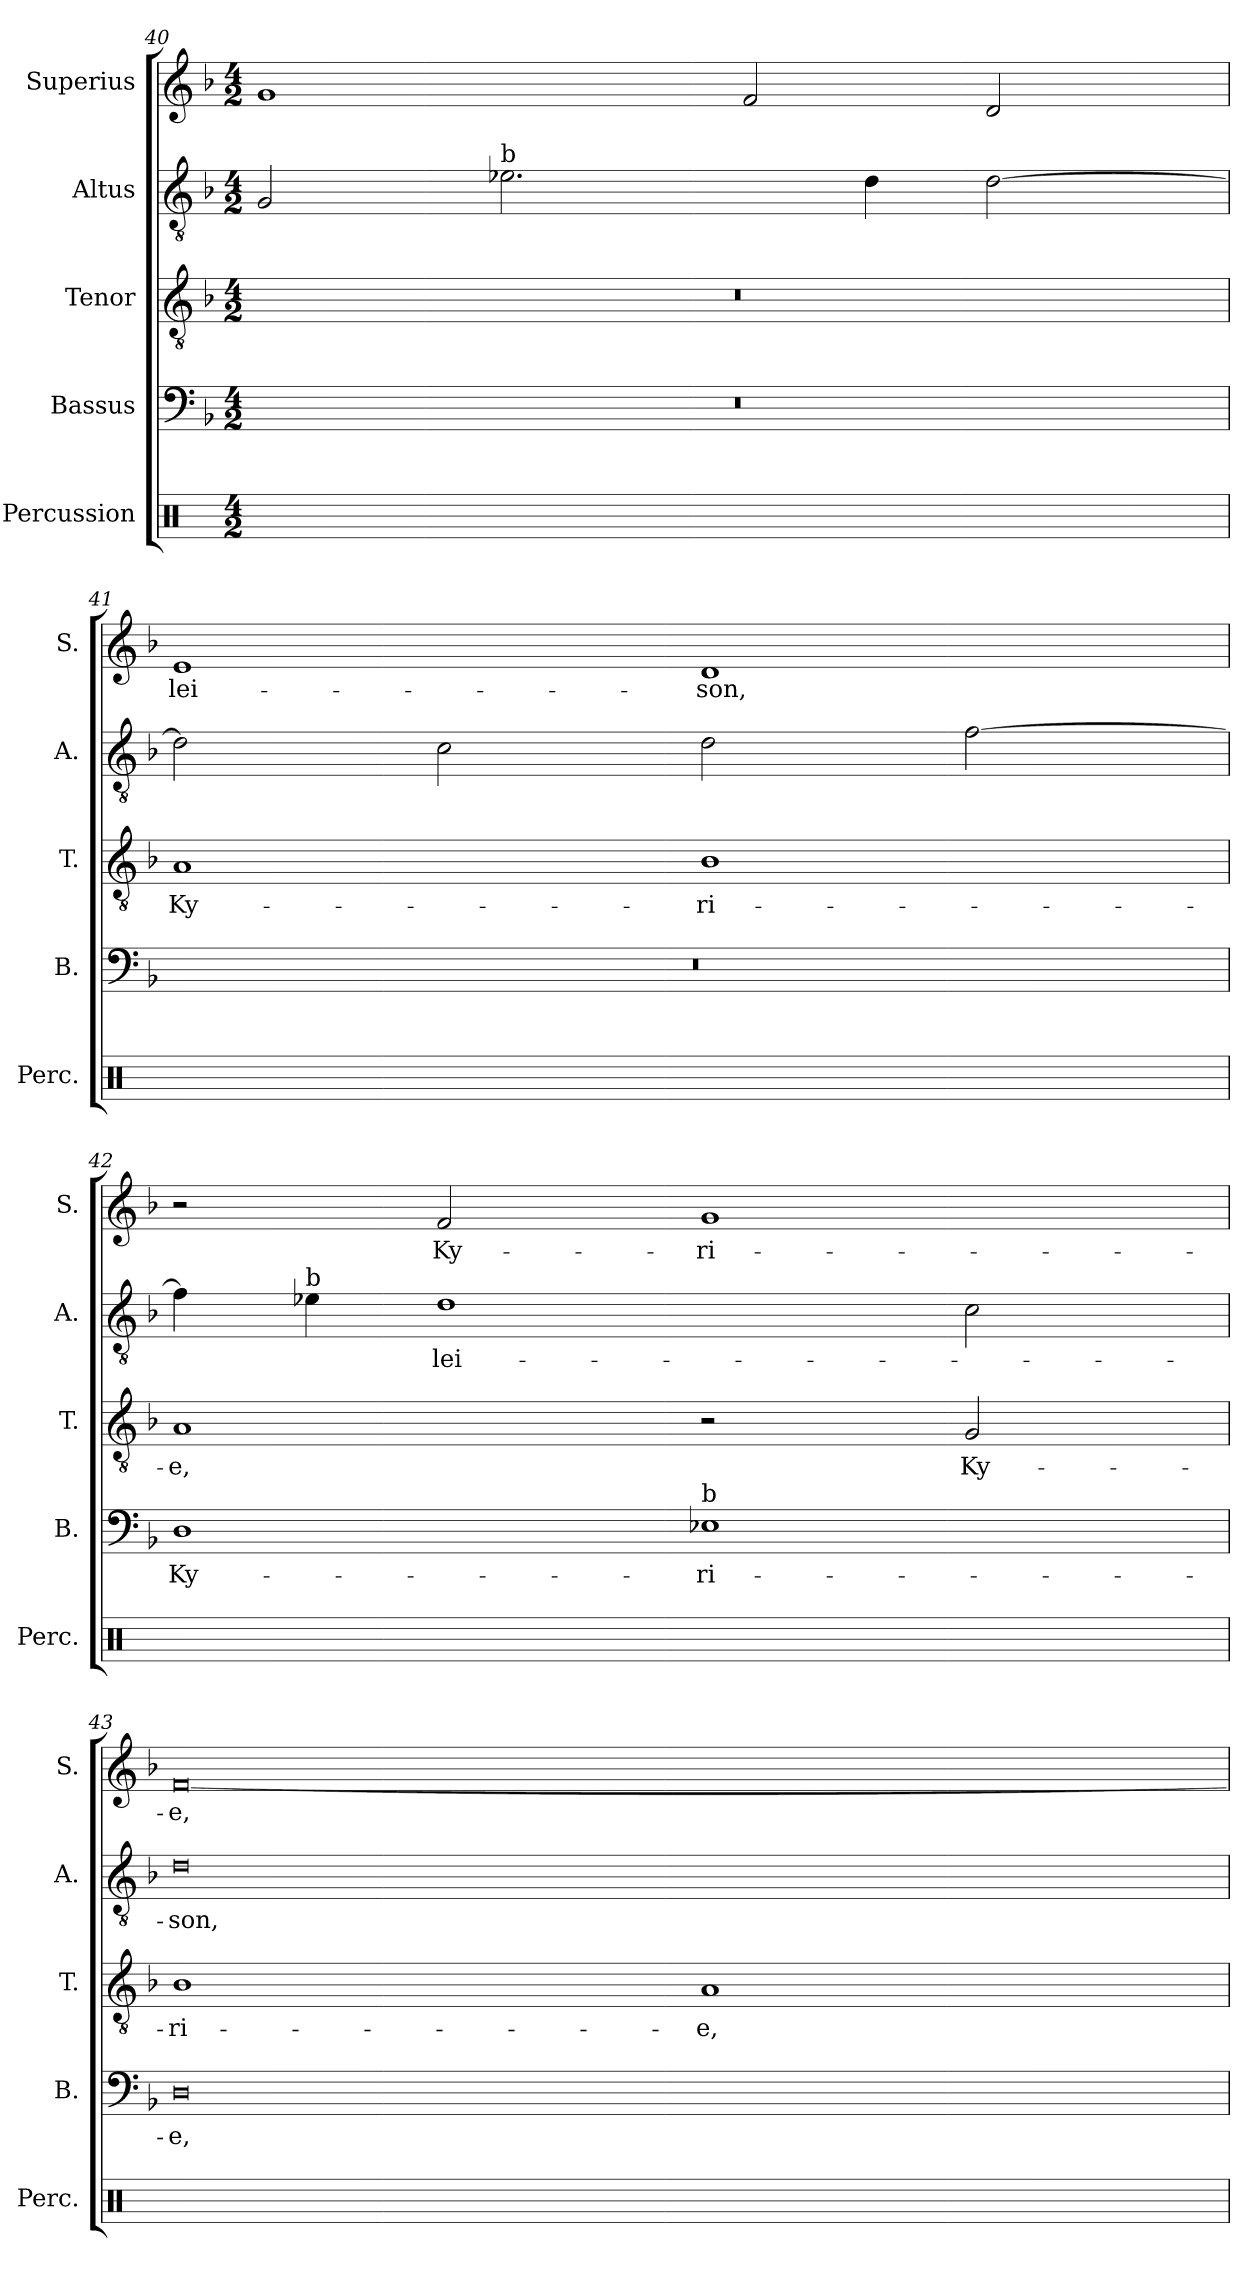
**kern	**kern	**text	**kern	**text	**kern	**text	**kern	**text
*part5	*part4	*part4	*part3	*part3	*part2	*part2	*part1	*part1
*staff5	*staff4	*staff4	*staff3	*staff3	*staff2	*staff2	*staff1	*staff1
*I"Percussion	*I"Bassus	*	*I"Tenor	*	*I"Altus	*	*I"Superius	*
*I'Perc.	*I'B.	*	*I'T.	*	*I'A.	*	*I'S.	*
*clefX	*clefF4	*	*clefGv2	*	*clefGv2	*	*clefG2	*
*	*	*	*ITrd7c12	*	*ITrd7c12	*	*	*
*k[]	*k[b-]	*	*k[b-]	*	*k[b-]	*	*k[b-]	*
*C:	*F:	*	*F:	*	*F:	*	*F:	*
*M4/2	*M4/2	*	*M4/2	*	*M4/2	*	*M4/2	*
=40	=40	=40	=40	=40	=40	=40	=40	=40
!	!LO:N:vis=1	!	!LO:N:vis=1	!	!	!	!	!
16Rei/LLyy	0r	.	0r	.	2GGi/	.	1gi	.
16Rei/yy	.	.	.	.	.	.	.	.
16Rei/yy	.	.	.	.	.	.	.	.
16Rei/JJyy	.	.	.	.	.	.	.	.
16Rei/LLyy	.	.	.	.	.	.	.	.
16Rei/yy	.	.	.	.	.	.	.	.
16Rei/yy	.	.	.	.	.	.	.	.
16Rei/JJyy	.	.	.	.	.	.	.	.
!	!	!	!	!	!LO:TX:a:t=b	!	!	!
16Rei/LLyy	.	.	.	.	2.E-j\	.	.	.
16Rei/yy	.	.	.	.	.	.	.	.
16Rei/yy	.	.	.	.	.	.	.	.
16Rei/JJyy	.	.	.	.	.	.	.	.
16Rei/LLyy	.	.	.	.	.	.	.	.
16Rei/yy	.	.	.	.	.	.	.	.
16Rei/yy	.	.	.	.	.	.	.	.
16Rei/JJyy	.	.	.	.	.	.	.	.
16Rei/LLyy	.	.	.	.	.	.	2fi/	.
16Rei/yy	.	.	.	.	.	.	.	.
16Rei/yy	.	.	.	.	.	.	.	.
16Rei/JJyy	.	.	.	.	.	.	.	.
16Rei/LLyy	.	.	.	.	4Di\	.	.	.
16Rei/yy	.	.	.	.	.	.	.	.
16Rei/yy	.	.	.	.	.	.	.	.
16Rei/JJyy	.	.	.	.	.	.	.	.
16Rei/LLyy	.	.	.	.	[>2Di\	.	2di/	.
16Rei/yy	.	.	.	.	.	.	.	.
16Rei/yy	.	.	.	.	.	.	.	.
16Rei/JJyy	.	.	.	.	.	.	.	.
16Rei/LLyy	.	.	.	.	.	.	.	.
16Rei/yy	.	.	.	.	.	.	.	.
16Rei/yy	.	.	.	.	.	.	.	.
16Rei/JJyy	.	.	.	.	.	.	.	.
=41	=41	=41	=41	=41	=41	=41	=41	=41
!	!LO:N:vis=1	!	!	!	!	!	!	!
!	!	!	!	!LO:LY:b:color=#000000	!	!	!	!
!	!	!	!	!	!	!	!	!LO:LY:b:color=#000000
16Rei/LLyy	0r	.	1AAi	Ky-	2Di\]	.	1ei	-lei-
16Rei/yy	.	.	.	.	.	.	.	.
16Rei/yy	.	.	.	.	.	.	.	.
16Rei/JJyy	.	.	.	.	.	.	.	.
16Rei/LLyy	.	.	.	.	.	.	.	.
16Rei/yy	.	.	.	.	.	.	.	.
16Rei/yy	.	.	.	.	.	.	.	.
16Rei/JJyy	.	.	.	.	.	.	.	.
16Rei/LLyy	.	.	.	.	2Ci\	.	.	.
16Rei/yy	.	.	.	.	.	.	.	.
16Rei/yy	.	.	.	.	.	.	.	.
16Rei/JJyy	.	.	.	.	.	.	.	.
16Rei/LLyy	.	.	.	.	.	.	.	.
16Rei/yy	.	.	.	.	.	.	.	.
16Rei/yy	.	.	.	.	.	.	.	.
16Rei/JJyy	.	.	.	.	.	.	.	.
!	!	!	!	!LO:LY:b:color=#000000	!	!	!	!
!	!	!	!	!	!	!	!	!LO:LY:b:color=#000000
16Rei/LLyy	.	.	1BB-i	-ri-	2Di\	.	1di	-son,
16Rei/yy	.	.	.	.	.	.	.	.
16Rei/yy	.	.	.	.	.	.	.	.
16Rei/JJyy	.	.	.	.	.	.	.	.
16Rei/LLyy	.	.	.	.	.	.	.	.
16Rei/yy	.	.	.	.	.	.	.	.
16Rei/yy	.	.	.	.	.	.	.	.
16Rei/JJyy	.	.	.	.	.	.	.	.
16Rei/LLyy	.	.	.	.	[>2Fi\	.	.	.
16Rei/yy	.	.	.	.	.	.	.	.
16Rei/yy	.	.	.	.	.	.	.	.
16Rei/JJyy	.	.	.	.	.	.	.	.
16Rei/LLyy	.	.	.	.	.	.	.	.
16Rei/yy	.	.	.	.	.	.	.	.
16Rei/yy	.	.	.	.	.	.	.	.
16Rei/JJyy	.	.	.	.	.	.	.	.
=42	=42	=42	=42	=42	=42	=42	=42	=42
!	!	!LO:LY:b:color=#000000	!	!	!	!	!	!
!	!	!	!	!LO:LY:b:color=#000000	!	!	!	!
16Rei/LLyy	1Di	Ky-	1AAi	-e,	4Fi\]	.	2r	.
16Rei/yy	.	.	.	.	.	.	.	.
16Rei/yy	.	.	.	.	.	.	.	.
16Rei/JJyy	.	.	.	.	.	.	.	.
!	!	!	!	!	!LO:TX:a:t=b	!	!	!
16Rei/LLyy	.	.	.	.	4E-j\	.	.	.
16Rei/yy	.	.	.	.	.	.	.	.
16Rei/yy	.	.	.	.	.	.	.	.
16Rei/JJyy	.	.	.	.	.	.	.	.
!	!	!	!	!	!	!LO:LY:b:color=#000000	!	!
!	!	!	!	!	!	!	!	!LO:LY:b:color=#000000
16Rei/LLyy	.	.	.	.	1Di	-lei-	2fi/	Ky-
16Rei/yy	.	.	.	.	.	.	.	.
16Rei/yy	.	.	.	.	.	.	.	.
16Rei/JJyy	.	.	.	.	.	.	.	.
16Rei/LLyy	.	.	.	.	.	.	.	.
16Rei/yy	.	.	.	.	.	.	.	.
16Rei/yy	.	.	.	.	.	.	.	.
16Rei/JJyy	.	.	.	.	.	.	.	.
!	!	!LO:LY:b:color=#000000	!	!	!	!	!	!
!	!LO:TX:a:t=b	!	!	!	!	!	!	!
!	!	!	!	!	!	!	!	!LO:LY:b:color=#000000
16Rei/LLyy	1E-j	-ri-	2r	.	.	.	1gi	-ri-
16Rei/yy	.	.	.	.	.	.	.	.
16Rei/yy	.	.	.	.	.	.	.	.
16Rei/JJyy	.	.	.	.	.	.	.	.
16Rei/LLyy	.	.	.	.	.	.	.	.
16Rei/yy	.	.	.	.	.	.	.	.
16Rei/yy	.	.	.	.	.	.	.	.
16Rei/JJyy	.	.	.	.	.	.	.	.
!	!	!	!	!LO:LY:b:color=#000000	!	!	!	!
16Rei/LLyy	.	.	2GGi/	Ky-	2Ci\	.	.	.
16Rei/yy	.	.	.	.	.	.	.	.
16Rei/yy	.	.	.	.	.	.	.	.
16Rei/JJyy	.	.	.	.	.	.	.	.
16Rei/LLyy	.	.	.	.	.	.	.	.
16Rei/yy	.	.	.	.	.	.	.	.
16Rei/yy	.	.	.	.	.	.	.	.
16Rei/JJyy	.	.	.	.	.	.	.	.
!!LO:LB:g=z
=43	=43	=43	=43	=43	=43	=43	=43	=43
!	!	!LO:LY:b:color=#000000	!	!	!	!	!	!
!	!	!	!	!LO:LY:b:color=#000000	!	!	!	!
!	!	!	!	!	!	!LO:LY:b:color=#000000	!	!
!	!	!	!	!	!	!	!	!LO:LY:b:color=#000000
16Rei/LLyy	0Di	-e,	1BB-i	-ri-	0Di	-son,	[<0fi	-e,
16Rei/yy	.	.	.	.	.	.	.	.
16Rei/yy	.	.	.	.	.	.	.	.
16Rei/JJyy	.	.	.	.	.	.	.	.
16Rei/LLyy	.	.	.	.	.	.	.	.
16Rei/yy	.	.	.	.	.	.	.	.
16Rei/yy	.	.	.	.	.	.	.	.
16Rei/JJyy	.	.	.	.	.	.	.	.
16Rei/LLyy	.	.	.	.	.	.	.	.
16Rei/yy	.	.	.	.	.	.	.	.
16Rei/yy	.	.	.	.	.	.	.	.
16Rei/JJyy	.	.	.	.	.	.	.	.
16Rei/LLyy	.	.	.	.	.	.	.	.
16Rei/yy	.	.	.	.	.	.	.	.
16Rei/yy	.	.	.	.	.	.	.	.
16Rei/JJyy	.	.	.	.	.	.	.	.
!	!	!	!	!LO:LY:b:color=#000000	!	!	!	!
16Rei/LLyy	.	.	1AAi	-e,	.	.	.	.
16Rei/yy	.	.	.	.	.	.	.	.
16Rei/yy	.	.	.	.	.	.	.	.
16Rei/JJyy	.	.	.	.	.	.	.	.
16Rei/LLyy	.	.	.	.	.	.	.	.
16Rei/yy	.	.	.	.	.	.	.	.
16Rei/yy	.	.	.	.	.	.	.	.
16Rei/JJyy	.	.	.	.	.	.	.	.
16Rei/LLyy	.	.	.	.	.	.	.	.
16Rei/yy	.	.	.	.	.	.	.	.
16Rei/yy	.	.	.	.	.	.	.	.
16Rei/JJyy	.	.	.	.	.	.	.	.
16Rei/LLyy	.	.	.	.	.	.	.	.
16Rei/yy	.	.	.	.	.	.	.	.
16Rei/yy	.	.	.	.	.	.	.	.
16Rei/JJyy	.	.	.	.	.	.	.	.
=	=	=	=	=	=	=	=	=
*-	*-	*-	*-	*-	*-	*-	*-	*-
